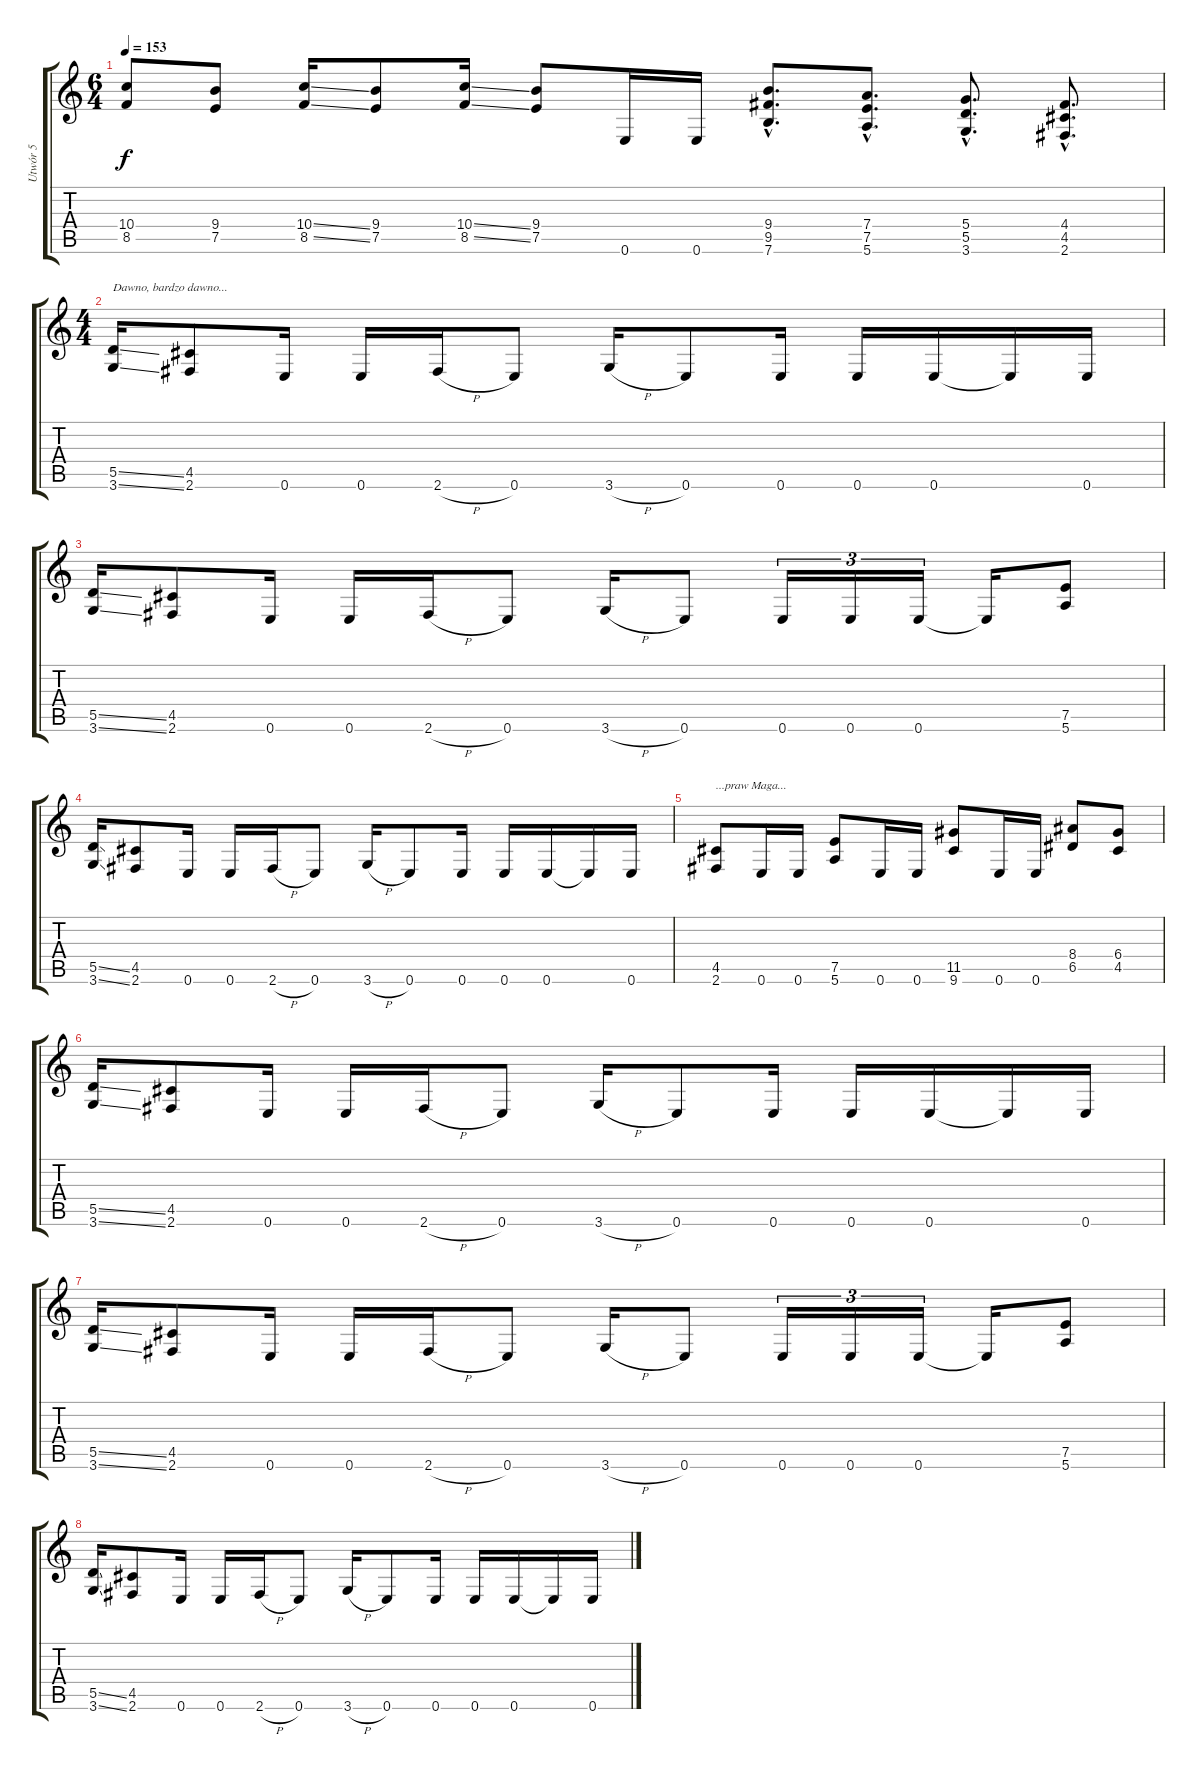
\track ("Utwór 5" "Utwór 5") {instrument distortionguitar}
\staff {score tabs}
\tuning (E4 B3 G3 D3 A2 E2) {hide}
\ts (6 4)
\tempo 153
\clef g2
\ks c
(10.4 8.5).8{dy f} (9.4 7.5).8 (10.4{ss} 8.5{ss}).16 (9.4 7.5).8 (10.4{ss} 8.5{ss}).16 (9.4 7.5).8 0.6.16 0.6.16 (9.4{hac} 9.5{hac} 7.6{hac}).8{d} (7.4{hac} 7.5{hac} 5.6{hac}).8{d} (5.4{hac} 5.5{hac} 3.6{hac}).8{d} (4.4{hac} 4.5{hac} 2.6{hac}).8{d} |
\ts (4 4)
(5.5{ss} 3.6{ss}).16{txt "Dawno, bardzo dawno..."} (4.5 2.6).8 0.6.16 0.6.16 2.6{h}.16 0.6.8 3.6{h}.16 0.6.8 0.6.16 0.6.16 0.6.16 0.6{t}.16 0.6.16 |
(5.5{ss} 3.6{ss}).16 (4.5 2.6).8 0.6.16 0.6.16 2.6{h}.16 0.6.8 3.6{h}.16 0.6.8 0.6.16{tu (3 2)} 0.6.16{tu (3 2)} 0.6.16{tu (3 2)} 0.6{t}.16 (7.5 5.6).8 |
(5.5{ss} 3.6{ss}).16 (4.5 2.6).8 0.6.16 0.6.16 2.6{h}.16 0.6.8 3.6{h}.16 0.6.8 0.6.16 0.6.16 0.6.16 0.6{t}.16 0.6.16 |
(4.5 2.6).8{txt "...praw Maga..."} 0.6.16 0.6.16 (7.5 5.6).8 0.6.16 0.6.16 (11.5 9.6).8 0.6.16 0.6.16 (8.4 6.5).8 (6.4 4.5).8 |
(5.5{ss} 3.6{ss}).16 (4.5 2.6).8 0.6.16 0.6.16 2.6{h}.16 0.6.8 3.6{h}.16 0.6.8 0.6.16 0.6.16 0.6.16 0.6{t}.16 0.6.16 |
(5.5{ss} 3.6{ss}).16 (4.5 2.6).8 0.6.16 0.6.16 2.6{h}.16 0.6.8 3.6{h}.16 0.6.8 0.6.16{tu (3 2)} 0.6.16{tu (3 2)} 0.6.16{tu (3 2)} 0.6{t}.16 (7.5 5.6).8 |
(5.5{ss} 3.6{ss}).16 (4.5 2.6).8 0.6.16 0.6.16 2.6{h}.16 0.6.8 3.6{h}.16 0.6.8 0.6.16 0.6.16 0.6.16 0.6{t}.16 0.6.16
